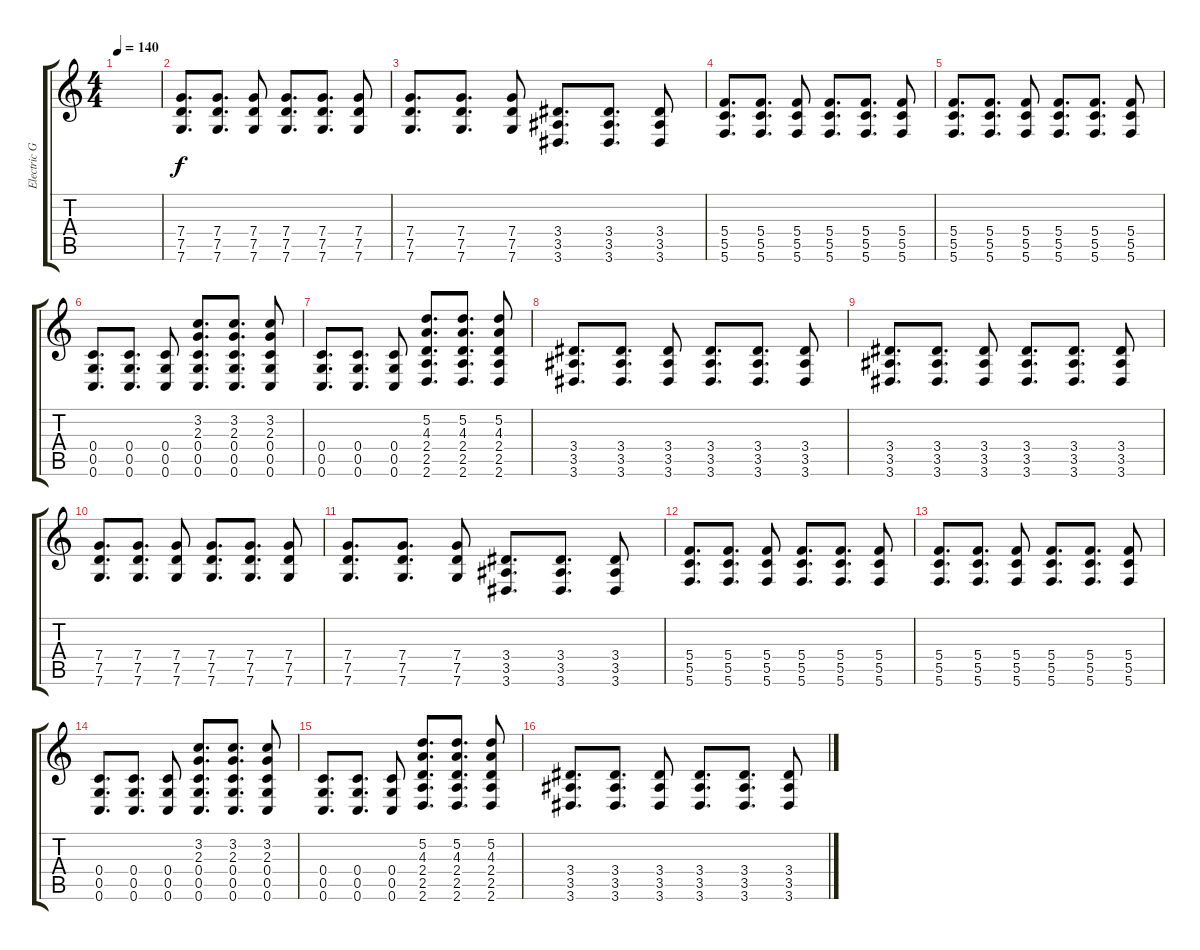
\track ("Electric Guitar" "Electric G") {instrument electricguitarclean}
\staff {score tabs}
\tuning (D4 A3 F3 C3 G2 C2) {hide}
\ts (4 4)
\tempo 140
\clef g2
\ks c
|
(7.4 7.5 7.6).8{d} (7.4 7.5 7.6).8{d} (7.4 7.5 7.6).8 (7.4 7.5 7.6).8{d} (7.4 7.5 7.6).8{d} (7.4 7.5 7.6).8 |
(7.4 7.5 7.6).8{d} (7.4 7.5 7.6).8{d} (7.4 7.5 7.6).8 (3.4 3.5 3.6).8{d} (3.4 3.5 3.6).8{d} (3.4 3.5 3.6).8 |
(5.4 5.5 5.6).8{d} (5.4 5.5 5.6).8{d} (5.4 5.5 5.6).8 (5.4 5.5 5.6).8{d} (5.4 5.5 5.6).8{d} (5.4 5.5 5.6).8 |
(5.4 5.5 5.6).8{d} (5.4 5.5 5.6).8{d} (5.4 5.5 5.6).8 (5.4 5.5 5.6).8{d} (5.4 5.5 5.6).8{d} (5.4 5.5 5.6).8 |
(0.4 0.5 0.6).8{d} (0.4 0.5 0.6).8{d} (0.4 0.5 0.6).8 (3.2 2.3 0.4 0.5 0.6).8{d} (3.2 2.3 0.4 0.5 0.6).8{d} (3.2 2.3 0.4 0.5 0.6).8 |
(0.4 0.5 0.6).8{d} (0.4 0.5 0.6).8{d} (0.4 0.5 0.6).8 (5.2 4.3 2.4 2.5 2.6).8{d} (5.2 4.3 2.4 2.5 2.6).8{d} (5.2 4.3 2.4 2.5 2.6).8 |
(3.4 3.5 3.6).8{d} (3.4 3.5 3.6).8{d} (3.4 3.5 3.6).8 (3.4 3.5 3.6).8{d} (3.4 3.5 3.6).8{d} (3.4 3.5 3.6).8 |
(3.4 3.5 3.6).8{d} (3.4 3.5 3.6).8{d} (3.4 3.5 3.6).8 (3.4 3.5 3.6).8{d} (3.4 3.5 3.6).8{d} (3.4 3.5 3.6).8 |
(7.4 7.5 7.6).8{d} (7.4 7.5 7.6).8{d} (7.4 7.5 7.6).8 (7.4 7.5 7.6).8{d} (7.4 7.5 7.6).8{d} (7.4 7.5 7.6).8 |
(7.4 7.5 7.6).8{d} (7.4 7.5 7.6).8{d} (7.4 7.5 7.6).8 (3.4 3.5 3.6).8{d} (3.4 3.5 3.6).8{d} (3.4 3.5 3.6).8 |
(5.4 5.5 5.6).8{d} (5.4 5.5 5.6).8{d} (5.4 5.5 5.6).8 (5.4 5.5 5.6).8{d} (5.4 5.5 5.6).8{d} (5.4 5.5 5.6).8 |
(5.4 5.5 5.6).8{d} (5.4 5.5 5.6).8{d} (5.4 5.5 5.6).8 (5.4 5.5 5.6).8{d} (5.4 5.5 5.6).8{d} (5.4 5.5 5.6).8 |
(0.4 0.5 0.6).8{d} (0.4 0.5 0.6).8{d} (0.4 0.5 0.6).8 (3.2 2.3 0.4 0.5 0.6).8{d} (3.2 2.3 0.4 0.5 0.6).8{d} (3.2 2.3 0.4 0.5 0.6).8 |
(0.4 0.5 0.6).8{d} (0.4 0.5 0.6).8{d} (0.4 0.5 0.6).8 (5.2 4.3 2.4 2.5 2.6).8{d} (5.2 4.3 2.4 2.5 2.6).8{d} (5.2 4.3 2.4 2.5 2.6).8 |
(3.4 3.5 3.6).8{d} (3.4 3.5 3.6).8{d} (3.4 3.5 3.6).8 (3.4 3.5 3.6).8{d} (3.4 3.5 3.6).8{d} (3.4 3.5 3.6).8
